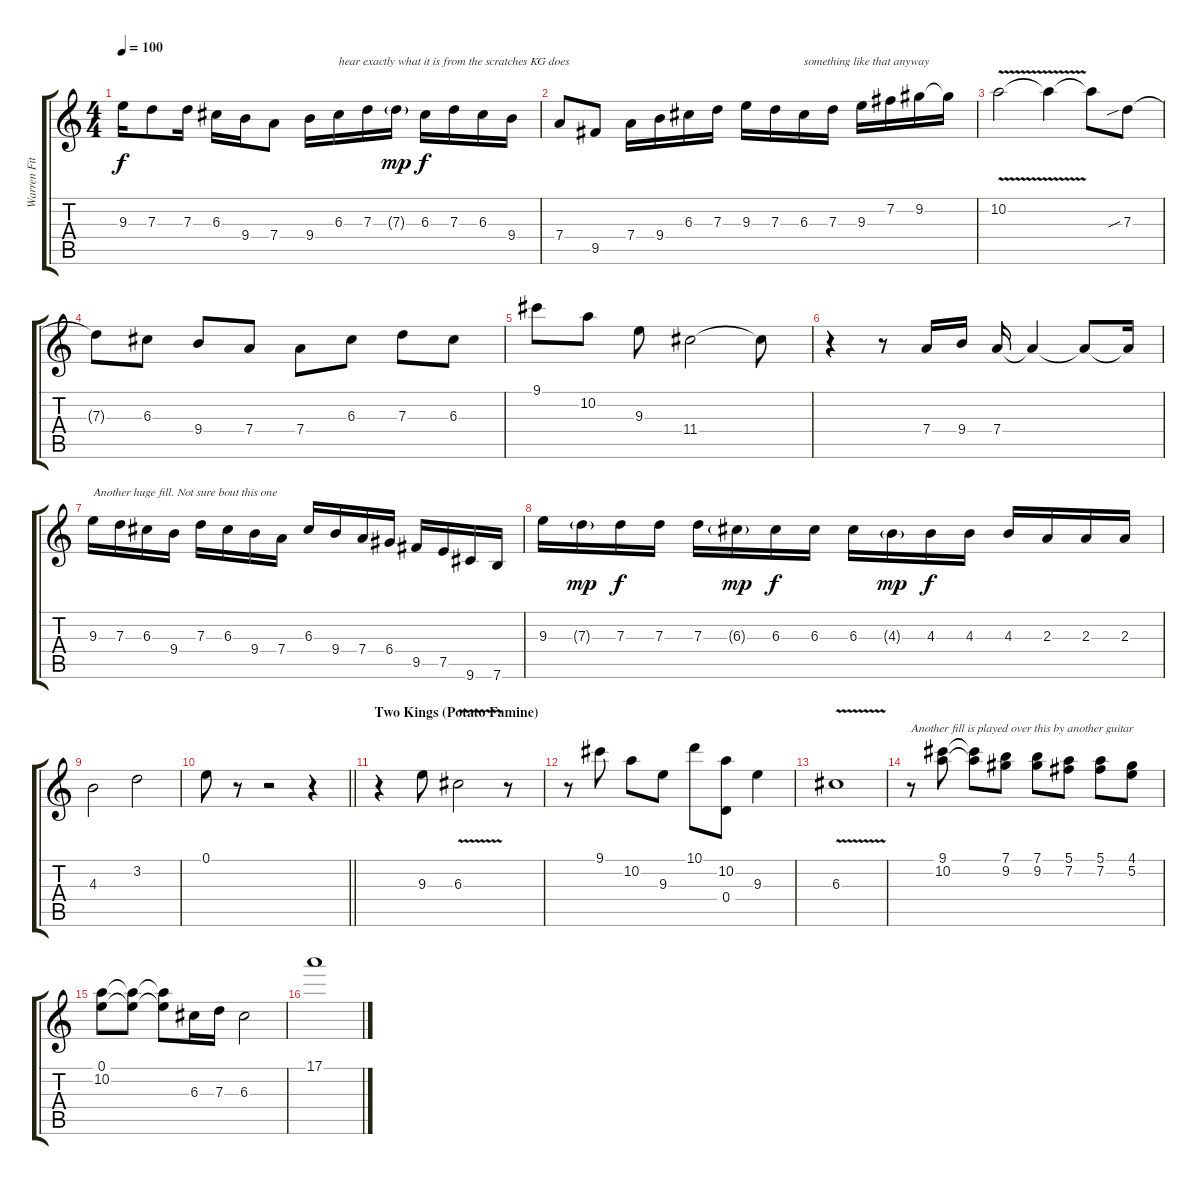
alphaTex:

\track ("Warren Fitzgerald (Studio Guitar/Organ)" "Warren Fit") {instrument electricguitarjazz}
\staff {score tabs}
\tuning (E4 B3 G3 D3 A2 E2) {hide}
\ts (4 4)
\tempo 100
\clef g2
\ks c
9.3.16{dy f} 7.3.8 7.3.16 6.3.16 9.4.16 7.4.8 9.4.16 6.3.16{txt "hear exactly what it is from the scratches KG does"} 7.3.16 7.3{g}.16{dy mp} 6.3.16{dy f} 7.3.16 6.3.16 9.4.16 |
7.4.8 9.5.8 7.4.16 9.4.16 6.3.16 7.3.16 9.3.16 7.3.16 6.3.16{txt "something like that anyway"} 7.3.16 9.3.16 7.2.16 9.2.16 9.2{t}.16 |
10.2{v}.2 10.2{t}.4 10.2{t}.8 7.3{sib}.8 |
7.3{t}.8 6.3.8 9.4.8 7.4.8 7.4.8 6.3.8 7.3.8 6.3.8 |
9.1.8{instrument drawbarorgan} 10.2.8 9.3.8 11.4.2 11.4{t}.8{instrument electricguitarjazz} |
r.4 r.8 7.4.16 9.4.16 7.4.16 7.4{t}.4 7.4{t}.8 7.4{t}.16 |
9.3.16{txt "Another huge fill. Not sure bout this one"} 7.3.16 6.3.16 9.4.16 7.3.16 6.3.16 9.4.16 7.4.16 6.3.16 9.4.16 7.4.16 6.4.16 9.5.16 7.5.16 9.6.16 7.6.16 |
9.3.16 7.3{g}.16{dy mp} 7.3.16{dy f} 7.3.16 7.3.16 6.3{g}.16{dy mp} 6.3.16{dy f} 6.3.16 6.3.16 4.3{g}.16{dy mp} 4.3.16{dy f} 4.3.16 4.3.16 2.3.16 2.3.16 2.3.16 |
4.3.2 3.2.2 |
\barLineRight lightlight
0.1.8 r.8 r.2 r.4 |
\section ("" "Two Kings (Potato Famine)")
r.4 9.3.8 6.3{v}.2 r.8 |
r.8 9.1.8{instrument drawbarorgan} 10.2.8 9.3.8 10.1.8 (10.2 0.4).8 9.3.4 |
6.3{v}.1{instrument electricguitarjazz} |
r.8{txt "Another fill is played over this by another guitar"} (9.1 10.2).8 (9.1{t} 10.2{t}).8 (7.1 9.2).8 (7.1 9.2).8 (5.1 7.2).8 (5.1 7.2).8 (4.1 5.2).8 |
(0.1 10.2).8 (0.1{t} 10.2{t}).8 (0.1{t} 10.2{t}).8 6.3.16 7.3.16 6.3.2 |
17.1.1
